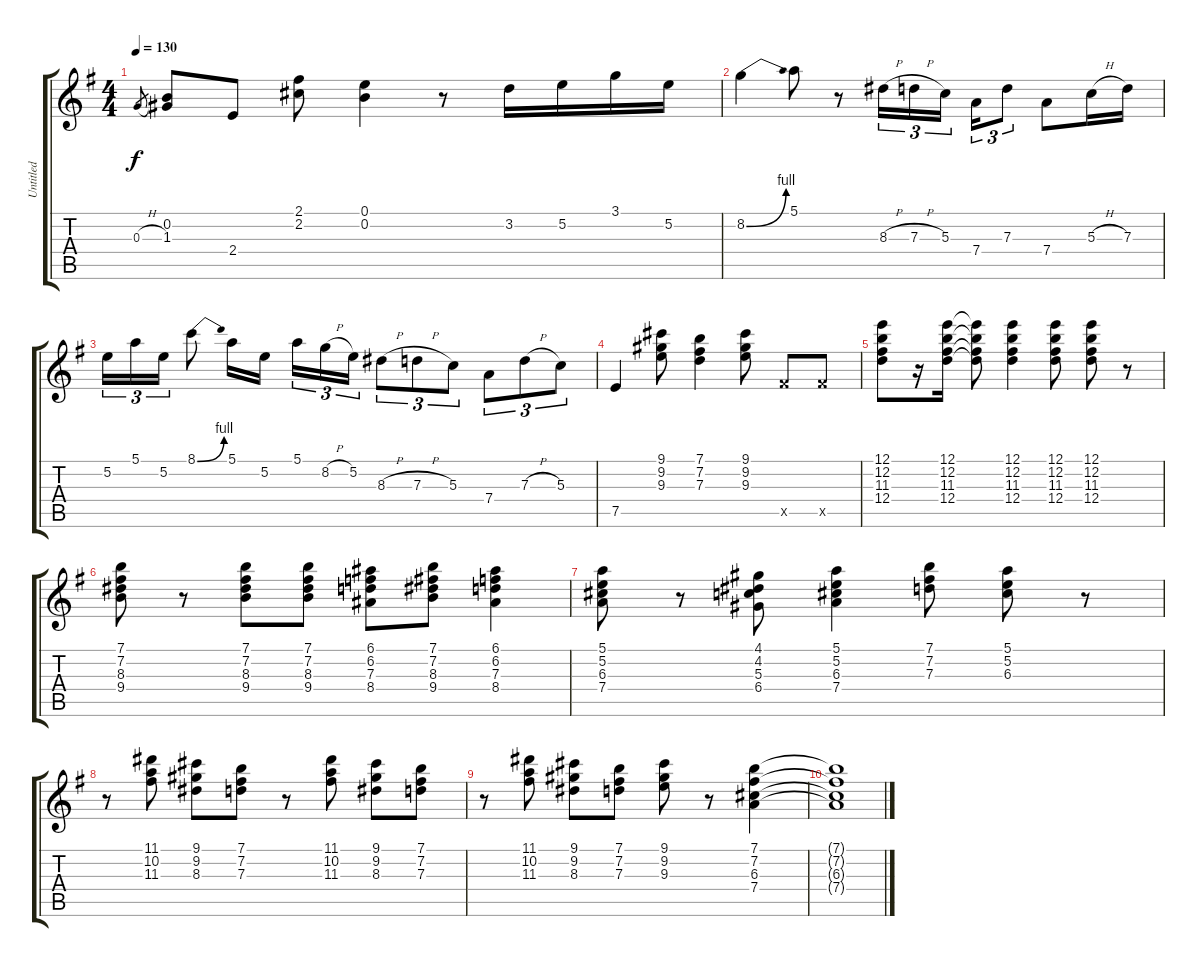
\track ("Untitled" "Untitled") {instrument distortionguitar}
\staff {score tabs}
\tuning (E4 B3 G3 D3 A2 E2) {hide}
\ts (4 4)
\tempo 130
\clef g2
\ks g
0.3{h}.8{gr dy f} (0.2 1.3).8 2.4.8 (2.1 2.2).8 (0.1 0.2).4 r.8 3.2.16 5.2.16 3.1.16 5.2.16 |
8.2{be (bend 0 0 60 4)}.4 5.1.8 r.8 8.3{h}.16{tu (3 2)} 7.3{h}.16{tu (3 2)} 5.3.16{tu (3 2) beam splitsecondary} 7.4.16{tu (3 2)} 7.3.8{tu (3 2)} 7.4.8 5.3{h}.16 7.3.16 |
5.2.16{tu (3 2)} 5.1.16{tu (3 2)} 5.2.16{tu (3 2)} 8.1{be (bend 0 0 60 4)}.8 5.1.16 5.2.16{beam splitsecondary} 5.1.16{tu (3 2)} 8.2{h}.16{tu (3 2)} 5.2.16{tu (3 2)} 8.3{h}.8{tu (3 2)} 7.3{h}.8{tu (3 2)} 5.3.8{tu (3 2)} 7.4.8{tu (3 2)} 7.3{h}.8{tu (3 2)} 5.3.8{tu (3 2)} |
7.5.4 (9.1 9.2 9.3).8 (7.1 7.2 7.3).4 (9.1 9.2 9.3).8 9.5{x}.8 9.5{x}.8 |
(12.1 12.2 11.3 12.4).8 r.16 (12.1 12.2 11.3 12.4).16 (12.1{t} 12.2{t} 11.3{t} 12.4{t}).8 (12.1 12.2 11.3 12.4).4 (12.1 12.2 11.3 12.4).8 (12.1 12.2 11.3 12.4).8 r.8 |
(7.1 7.2 8.3 9.4).8 r.8 (7.1 7.2 8.3 9.4).8 (7.1 7.2 8.3 9.4).8 (6.1 6.2 7.3 8.4).8 (7.1 7.2 8.3 9.4).8 (6.1 6.2 7.3 8.4).4 |
(5.1 5.2 6.3 7.4).8 r.8 (4.1 4.2 5.3 6.4).8 (5.1 5.2 6.3 7.4).4 (7.1 7.2 7.3).8 (5.1 5.2 6.3).8 r.8 |
r.8 (11.1 10.2 11.3).8 (9.1 9.2 8.3).8 (7.1 7.2 7.3).8 r.8 (11.1 10.2 11.3).8 (9.1 9.2 8.3).8 (7.1 7.2 7.3).8 |
r.8 (11.1 10.2 11.3).8 (9.1 9.2 8.3).8 (7.1 7.2 7.3).8 (9.1 9.2 9.3).8 r.8 (7.1 7.2 6.3 7.4).4 |
(7.1{t} 7.2{t} 6.3{t} 7.4{t}).1
